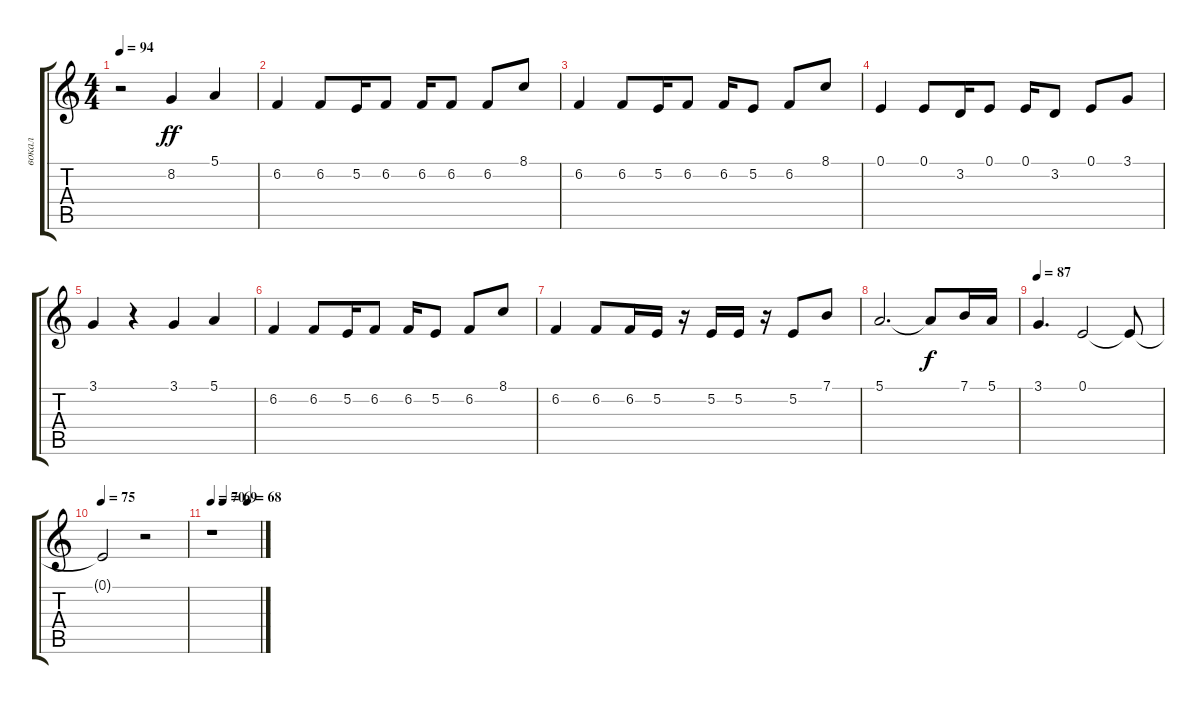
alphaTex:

\track ("вокал" "вокал") {instrument fx5brightness}
\staff {score tabs}
\tuning (E4 B3 G3 D3 A2 E2) {hide}
\ts (4 4)
\tempo 94
\clef g2
\ks c
r.2{dy f} 8.2.4{dy ff} 5.1.4 |
6.2.4 6.2.8 5.2.16 6.2.8 6.2.16 6.2.8 6.2.8 8.1.8 |
6.2.4 6.2.8 5.2.16 6.2.8 6.2.16 5.2.8 6.2.8 8.1.8 |
0.1.4 0.1.8 3.2.16 0.1.8 0.1.16 3.2.8 0.1.8 3.1.8 |
3.1.4 r.4 3.1.4 5.1.4 |
6.2.4 6.2.8 5.2.16 6.2.8 6.2.16 5.2.8 6.2.8 8.1.8 |
6.2.4 6.2.8 6.2.16 5.2.16 r.16 5.2.16 5.2.16 r.16 5.2.8 7.1.8 |
5.1.2{d} 5.1{t}.8{dy f} 7.1.16 5.1.16 |
\tempo 87
3.1.4{d} 0.1.2 0.1{t}.8 |
\tempo 75
0.1{t}.2 r.2 |
\tempo 70
\tempo (69 0.25)
\tempo (68 0.75)
r.1
